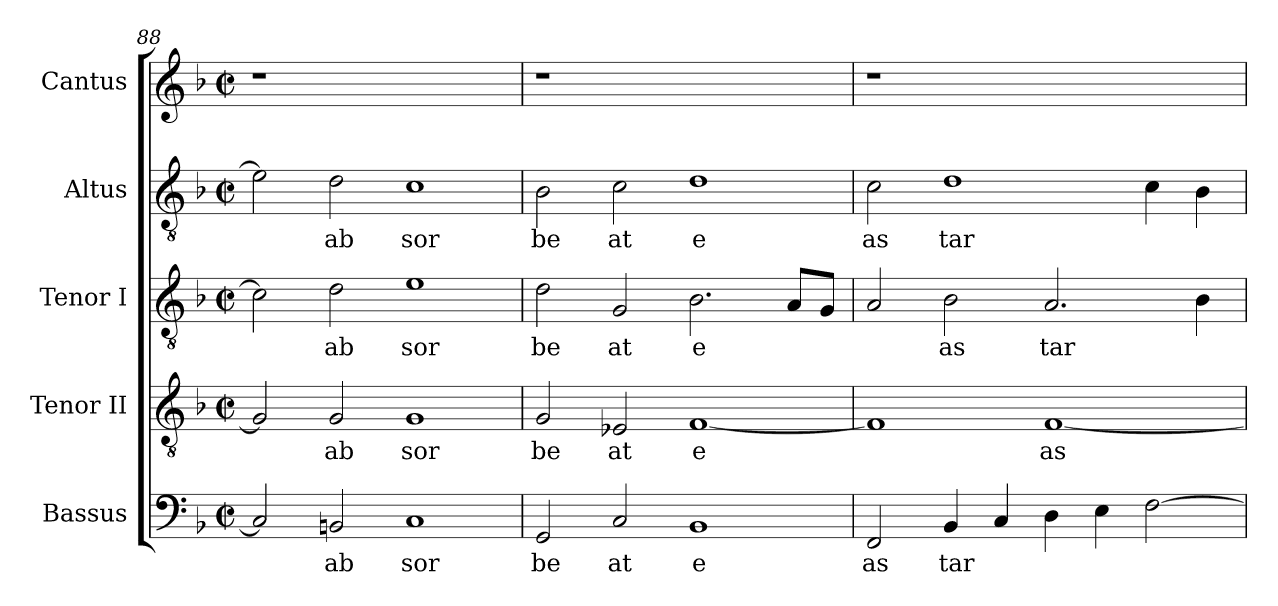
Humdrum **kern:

**kern	**text	**kern	**text	**kern	**text	**kern	**text	**kern
*part5	*part5	*part4	*part4	*part3	*part3	*part2	*part2	*part1
*staff5	*staff5	*staff4	*staff4	*staff3	*staff3	*staff2	*staff2	*staff1
*I"Bassus	*	*I"Tenor II	*	*I"Tenor I	*	*I"Altus	*	*I"Cantus
*I'B	*	*I'T II	*	*I'T I	*	*I'A	*	*I'C
*clefF4	*	*clefGv2	*	*clefGv2	*	*clefGv2	*	*clefG2
*k[b-]	*	*k[b-]	*	*k[b-]	*	*k[b-]	*	*k[b-]
*F:	*	*F:	*	*F:	*	*F:	*	*F:
*M2/2	*	*M2/2	*	*M2/2	*	*M2/2	*	*M2/2
*met(c|)	*	*met(c|)	*	*met(c|)	*	*met(c|)	*	*met(c|)
=88	=88	=88	=88	=88	=88	=88	=88	=88
!	!LO:LY:b:cj	!	!LO:LY:b:cj	!	!LO:LY:b:cj	!	!LO:LY:b:cj	!
2C/]	.	2G/]	.	2c\]	.	2e\]	.	1r
!	!LO:LY:b:cj	!	!LO:LY:b:cj	!	!LO:LY:b:cj	!	!LO:LY:b:cj	!
2BBn/	ab	2G/	ab	2d\	ab	2d\	ab	.
!	!LO:LY:b:cj	!	!LO:LY:b:cj	!	!LO:LY:b:cj	!	!LO:LY:b:cj	!
1C	sor	1G	sor	1e	sor	1c	sor	1ryy
=89	=89	=89	=89	=89	=89	=89	=89	=89
!	!LO:LY:b:cj	!	!LO:LY:b:cj	!	!LO:LY:b:cj	!	!LO:LY:b:cj	!
2GG/	be	2G/	be	2d\	be	2B-\	be	1r
!	!LO:LY:b:cj	!	!LO:LY:b:cj	!	!LO:LY:b:cj	!	!LO:LY:b:cj	!
2C/	at	2E-/	at	2G/	at	2c\	at	.
!	!LO:LY:b:cj	!	!LO:LY:b:cj	!	!LO:LY:b:cj	!	!LO:LY:b:cj	!
1BB-	e	[<1F	e	2.B-\	e	1d	e	1ryy
!	!	!	!	!	!LO:LY:b:cj	!	!	!
.	.	.	.	8A/L	.	.	.	.
!	!	!	!	!	!LO:LY:b:cj	!	!	!
.	.	.	.	8G/J	.	.	.	.
=90	=90	=90	=90	=90	=90	=90	=90	=90
!	!LO:LY:b:cj	!	!LO:LY:b:cj	!	!LO:LY:b:cj	!	!LO:LY:b:cj	!
2FF/	as	1F]	.	2A/	.	2c\	as	1r
!	!LO:LY:b:cj	!	!	!	!LO:LY:b:cj	!	!LO:LY:b:cj	!
4BB-/	tar	.	.	2B-\	as	1d	tar	.
!	!LO:LY:b:cj	!	!	!	!	!	!	!
4C/	.	.	.	.	.	.	.	.
!	!LO:LY:b:cj	!	!LO:LY:b:cj	!	!LO:LY:b:cj	!	!	!
4D\	.	[>1F	as	2.A/	tar	.	.	1ryy
!	!LO:LY:b:cj	!	!	!	!	!	!	!
4E\	.	.	.	.	.	.	.	.
!	!LO:LY:b:cj	!	!	!	!	!	!LO:LY:b:cj	!
[>2F\	.	.	.	.	.	4c\	.	.
!	!	!	!	!	!LO:LY:b:cj	!	!LO:LY:b:cj	!
.	.	.	.	4B-\	.	4B-\	.	.
=	=	=	=	=	=	=	=	=
*-	*-	*-	*-	*-	*-	*-	*-	*-
